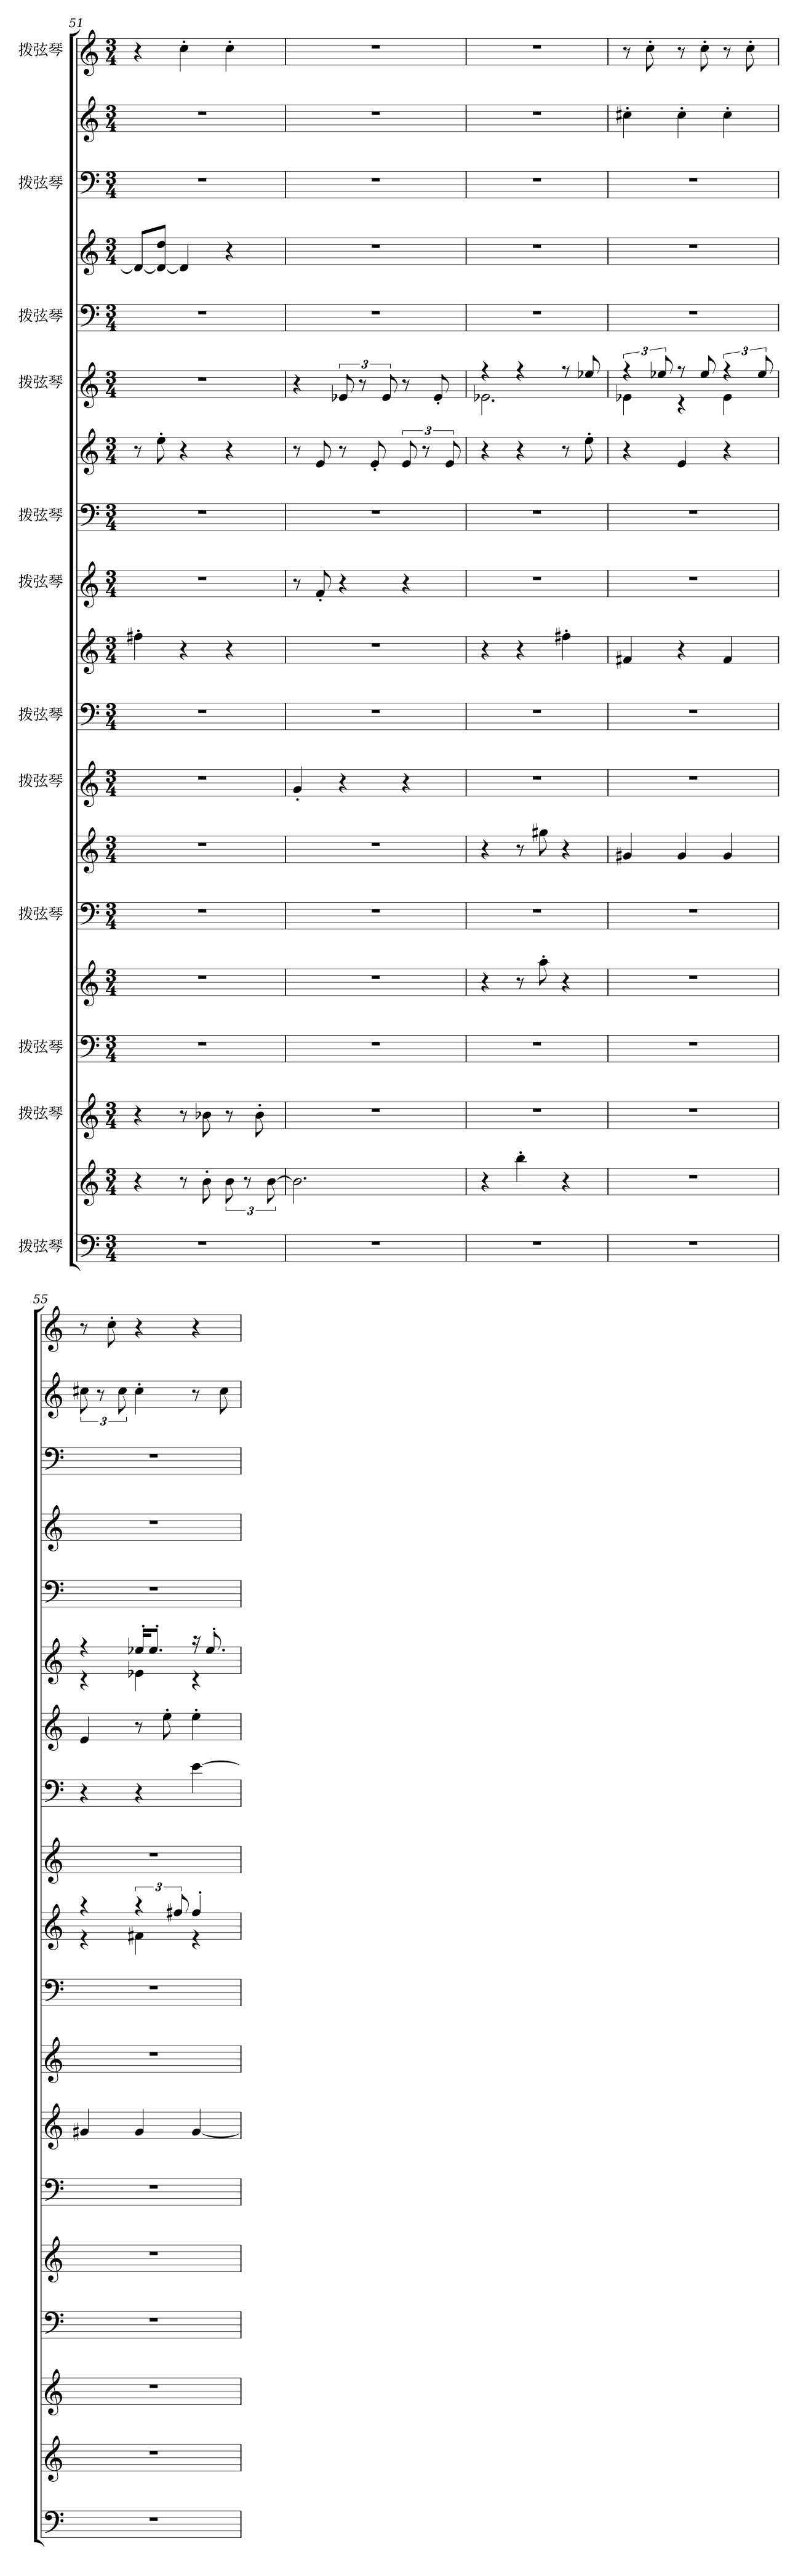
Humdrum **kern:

**kern	**kern	**kern	**kern	**kern	**kern	**kern	**kern	**kern	**kern	**kern	**kern	**kern	**kern	**kern	**kern	**kern	**kern	**kern
*part12	*part12	*part11	*part10	*part10	*part9	*part9	*part8	*part7	*part7	*part6	*part5	*part5	*part4	*part3	*part3	*part2	*part2	*part1
*staff19	*staff18	*staff17	*staff16	*staff15	*staff14	*staff13	*staff12	*staff11	*staff10	*staff9	*staff8	*staff7	*staff6	*staff5	*staff4	*staff3	*staff2	*staff1
*I"拨弦琴	*	*I"拨弦琴	*I"拨弦琴	*	*I"拨弦琴	*	*I"拨弦琴	*I"拨弦琴	*	*I"拨弦琴	*I"拨弦琴	*	*I"拨弦琴	*I"拨弦琴	*	*I"拨弦琴	*	*I"拨弦琴
*clefF4	*clefG2	*clefG2	*clefF4	*clefG2	*clefF4	*clefG2	*clefG2	*clefF4	*clefG2	*clefG2	*clefF4	*clefG2	*clefG2	*clefF4	*clefG2	*clefF4	*clefG2	*clefG2
*k[]	*k[]	*k[]	*k[]	*k[]	*k[]	*k[]	*k[]	*k[]	*k[]	*k[]	*k[]	*k[]	*k[]	*k[]	*k[]	*k[]	*k[]	*k[]
*M3/4	*M3/4	*M3/4	*M3/4	*M3/4	*M3/4	*M3/4	*M3/4	*M3/4	*M3/4	*M3/4	*M3/4	*M3/4	*M3/4	*M3/4	*M3/4	*M3/4	*M3/4	*M3/4
=51	=51	=51	=51	=51	=51	=51	=51	=51	=51	=51	=51	=51	=51	=51	=51	=51	=51	=51
2.r	4r	4r	2.r	2.r	2.r	2.r	2.r	2.r	4ff#X'\	2.r	2.r	8r	2.r	2.r	8d/L_	2.r	2.r	4r
.	.	.	.	.	.	.	.	.	.	.	.	8ee'\	.	.	8d/_ 8dd/J	.	.	.
.	8r	8r	.	.	.	.	.	.	4r	.	.	4r	.	.	4d/]	.	.	4cc'\
.	8b'\	8b-X\	.	.	.	.	.	.	.	.	.	.	.	.	.	.	.	.
.	12b\	8r	.	.	.	.	.	.	4r	.	.	4r	.	.	4r	.	.	4cc'\
.	12r	.	.	.	.	.	.	.	.	.	.	.	.	.	.	.	.	.
.	.	8b-'\	.	.	.	.	.	.	.	.	.	.	.	.	.	.	.	.
.	[12b\	.	.	.	.	.	.	.	.	.	.	.	.	.	.	.	.	.
=52	=52	=52	=52	=52	=52	=52	=52	=52	=52	=52	=52	=52	=52	=52	=52	=52	=52	=52
2.r	2.b\]	2.r	2.r	2.r	2.r	2.r	4g'/	2.r	2.r	8r	2.r	8r	4r	2.r	2.r	2.r	2.r	2.r
.	.	.	.	.	.	.	.	.	.	8f'/	.	8e/	.	.	.	.	.	.
.	.	.	.	.	.	.	4r	.	.	4r	.	8r	12e-X/	.	.	.	.	.
.	.	.	.	.	.	.	.	.	.	.	.	.	12r	.	.	.	.	.
.	.	.	.	.	.	.	.	.	.	.	.	8e'/	.	.	.	.	.	.
.	.	.	.	.	.	.	.	.	.	.	.	.	12e-/	.	.	.	.	.
.	.	.	.	.	.	.	4r	.	.	4r	.	12e/	8r	.	.	.	.	.
.	.	.	.	.	.	.	.	.	.	.	.	12r	.	.	.	.	.	.
.	.	.	.	.	.	.	.	.	.	.	.	.	8e-'/	.	.	.	.	.
.	.	.	.	.	.	.	.	.	.	.	.	12e/	.	.	.	.	.	.
=53	=53	=53	=53	=53	=53	=53	=53	=53	=53	=53	=53	=53	=53	=53	=53	=53	=53	=53
*	*	*	*	*	*	*	*	*	*	*	*	*	*^	*	*	*	*	*
2.r	4r	2.r	2.r	4r	2.r	4r	2.r	2.r	4r	2.r	2.r	4r	4r	2.e-X\	2.r	2.r	2.r	2.r	2.r
.	4bb'\	.	.	8r	.	8r	.	.	4r	.	.	4r	4r	.	.	.	.	.	.
.	.	.	.	8aa'\	.	8gg#X\	.	.	.	.	.	.	.	.	.	.	.	.	.
.	4r	.	.	4r	.	4r	.	.	4ff#X'\	.	.	8r	8r	.	.	.	.	.	.
.	.	.	.	.	.	.	.	.	.	.	.	8ee'\	8ee-X/	.	.	.	.	.	.
!!LO:PB:g=z
=54	=54	=54	=54	=54	=54	=54	=54	=54	=54	=54	=54	=54	=54	=54	=54	=54	=54	=54	=54
2.r	2.r	2.r	2.r	2.r	2.r	4g#X/	2.r	2.r	4f#X/	2.r	2.r	4r	6r	4e-X\	2.r	2.r	2.r	4cc#X'\	8r
.	.	.	.	.	.	.	.	.	.	.	.	.	.	.	.	.	.	.	8cc'\
.	.	.	.	.	.	.	.	.	.	.	.	.	12ee-X/	.	.	.	.	.	.
.	.	.	.	.	.	4g#/	.	.	4r	.	.	4e/	8r	4r	.	.	.	4cc#'\	8r
.	.	.	.	.	.	.	.	.	.	.	.	.	8ee-/	.	.	.	.	.	8cc'\
.	.	.	.	.	.	4g#/	.	.	4f#/	.	.	4r	6r	4e-\	.	.	.	4cc#'\	8r
.	.	.	.	.	.	.	.	.	.	.	.	.	.	.	.	.	.	.	8cc'\
.	.	.	.	.	.	.	.	.	.	.	.	.	12ee-/	.	.	.	.	.	.
=55	=55	=55	=55	=55	=55	=55	=55	=55	=55	=55	=55	=55	=55	=55	=55	=55	=55	=55	=55
*	*	*	*	*	*	*	*	*	*^	*	*	*	*	*	*	*	*	*	*
2.r	2.r	2.r	2.r	2.r	2.r	4g#X/	2.r	2.r	4r	4r	2.r	4r	4e/	4r	4r	2.r	2.r	2.r	12cc#X\	8r
.	.	.	.	.	.	.	.	.	.	.	.	.	.	.	.	.	.	.	12r	.
.	.	.	.	.	.	.	.	.	.	.	.	.	.	.	.	.	.	.	.	8cc'\
.	.	.	.	.	.	.	.	.	.	.	.	.	.	.	.	.	.	.	12cc#\	.
.	.	.	.	.	.	4g#/	.	.	6r	4f#X\	.	4r	8r	16ee-X'/KL	4e-X\	.	.	.	4cc#'\	4r
.	.	.	.	.	.	.	.	.	.	.	.	.	.	8.ee-'/J	.	.	.	.	.	.
.	.	.	.	.	.	.	.	.	.	.	.	.	8ee'\	.	.	.	.	.	.	.
.	.	.	.	.	.	.	.	.	12ff#X/	.	.	.	.	.	.	.	.	.	.	.
.	.	.	.	.	.	[4g#/	.	.	4ff#'/	4r	.	[4e\	4ee'\	16r	4r	.	.	.	8r	4r
.	.	.	.	.	.	.	.	.	.	.	.	.	.	8.ee-'/	.	.	.	.	.	.
.	.	.	.	.	.	.	.	.	.	.	.	.	.	.	.	.	.	.	8cc#\	.
*	*	*	*	*	*	*	*	*	*v	*v	*	*	*	*v	*v	*	*	*	*	*
=	=	=	=	=	=	=	=	=	=	=	=	=	=	=	=	=	=	=
*-	*-	*-	*-	*-	*-	*-	*-	*-	*-	*-	*-	*-	*-	*-	*-	*-	*-	*-
